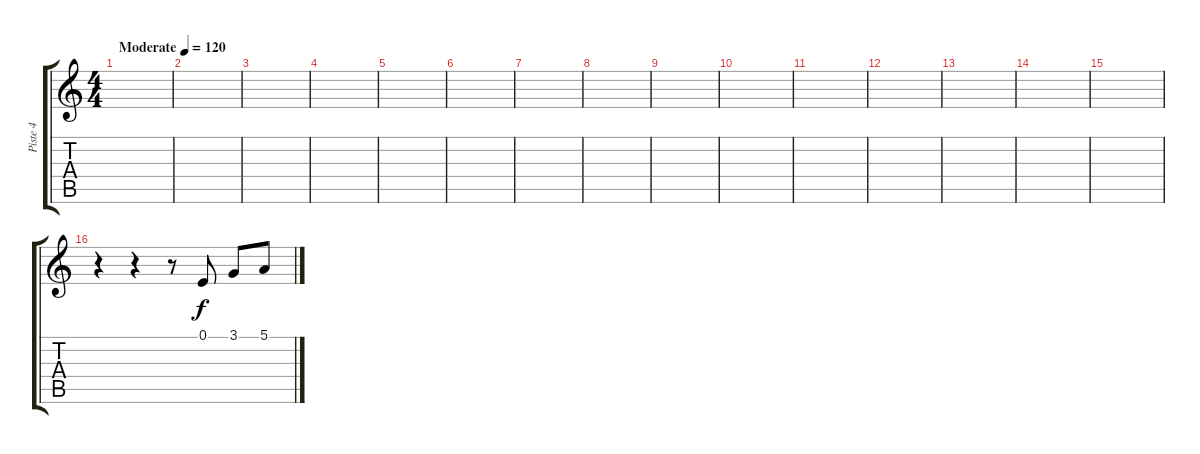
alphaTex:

\track ("Piste 4" "Piste 4") {instrument pad3polysynth}
\staff {score tabs}
\tuning (E4 B3 G3 D3 A2 E2) {hide}
\ts (4 4)
\tempo (120 "Moderate")
\clef g2
\ks c
|
|
|
|
|
|
|
|
|
|
|
|
|
|
|
r.4 r.4 r.8 0.1.8 3.1.8 5.1.8
